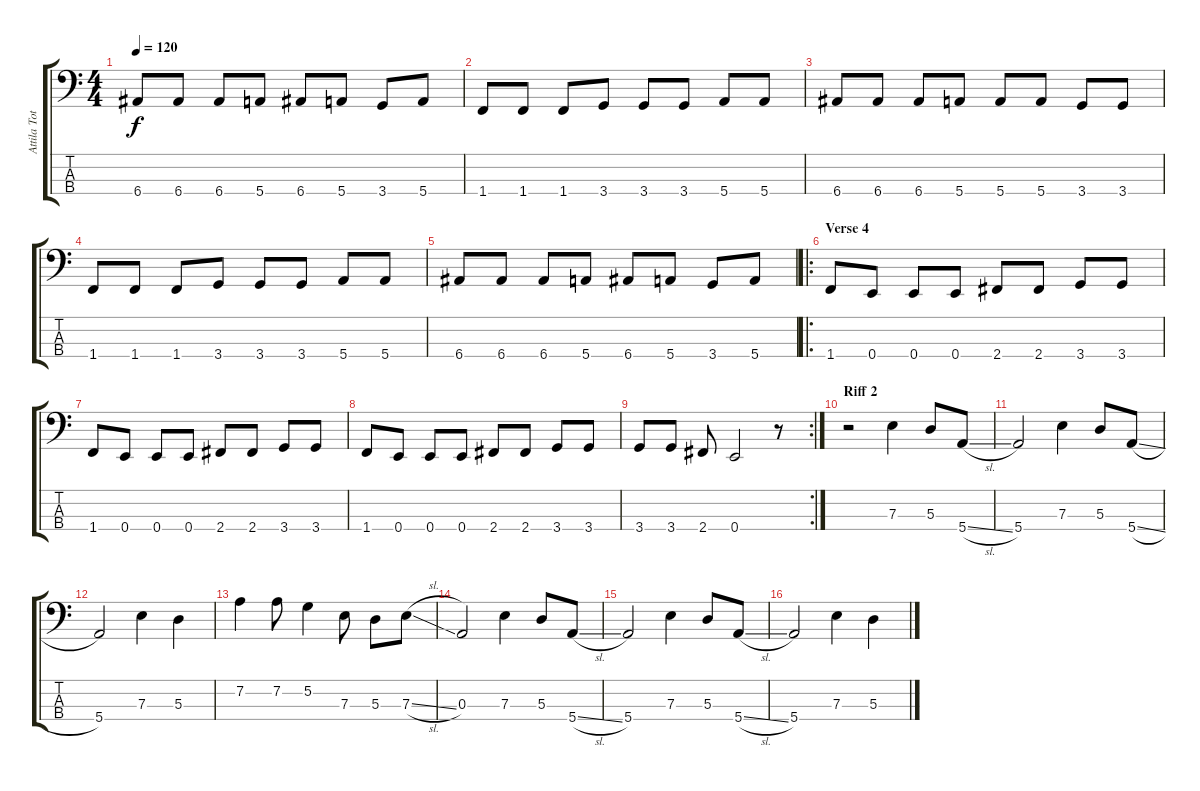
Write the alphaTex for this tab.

\track ("Attila Toth" "Attila Tot") {instrument electricbasspick}
\staff {score tabs}
\tuning (G2 D2 A1 E1) {hide}
\ts (4 4)
\tempo 120
\clef f4
\ks c
6.4.8{dy f} 6.4.8 6.4.8 5.4.8 6.4.8 5.4.8 3.4.8 5.4.8 |
1.4.8 1.4.8 1.4.8 3.4.8 3.4.8 3.4.8 5.4.8 5.4.8 |
6.4.8 6.4.8 6.4.8 5.4.8 5.4.8 5.4.8 3.4.8 3.4.8 |
1.4.8 1.4.8 1.4.8 3.4.8 3.4.8 3.4.8 5.4.8 5.4.8 |
6.4.8 6.4.8 6.4.8 5.4.8 6.4.8 5.4.8 3.4.8 5.4.8 |
\ro
\section ("" "Verse 4")
1.4.8 0.4.8 0.4.8 0.4.8 2.4.8 2.4.8 3.4.8 3.4.8 |
1.4.8 0.4.8 0.4.8 0.4.8 2.4.8 2.4.8 3.4.8 3.4.8 |
1.4.8 0.4.8 0.4.8 0.4.8 2.4.8 2.4.8 3.4.8 3.4.8 |
\rc 2
3.4.8 3.4.8 2.4.8 0.4.2 r.8 |
\section ("" "Riff 2")
r.2 7.3.4 5.3.8 5.4{sl}.8 |
5.4.2 7.3.4 5.3.8 5.4{sl}.8 |
5.4.2 7.3.4 5.3.4 |
7.2.4 7.2.8 5.2.4 7.3.8 5.3.8 7.3{sl}.8 |
0.3.2 7.3.4 5.3.8 5.4{sl}.8 |
5.4.2 7.3.4 5.3.8 5.4{sl}.8 |
5.4.2 7.3.4 5.3.4
